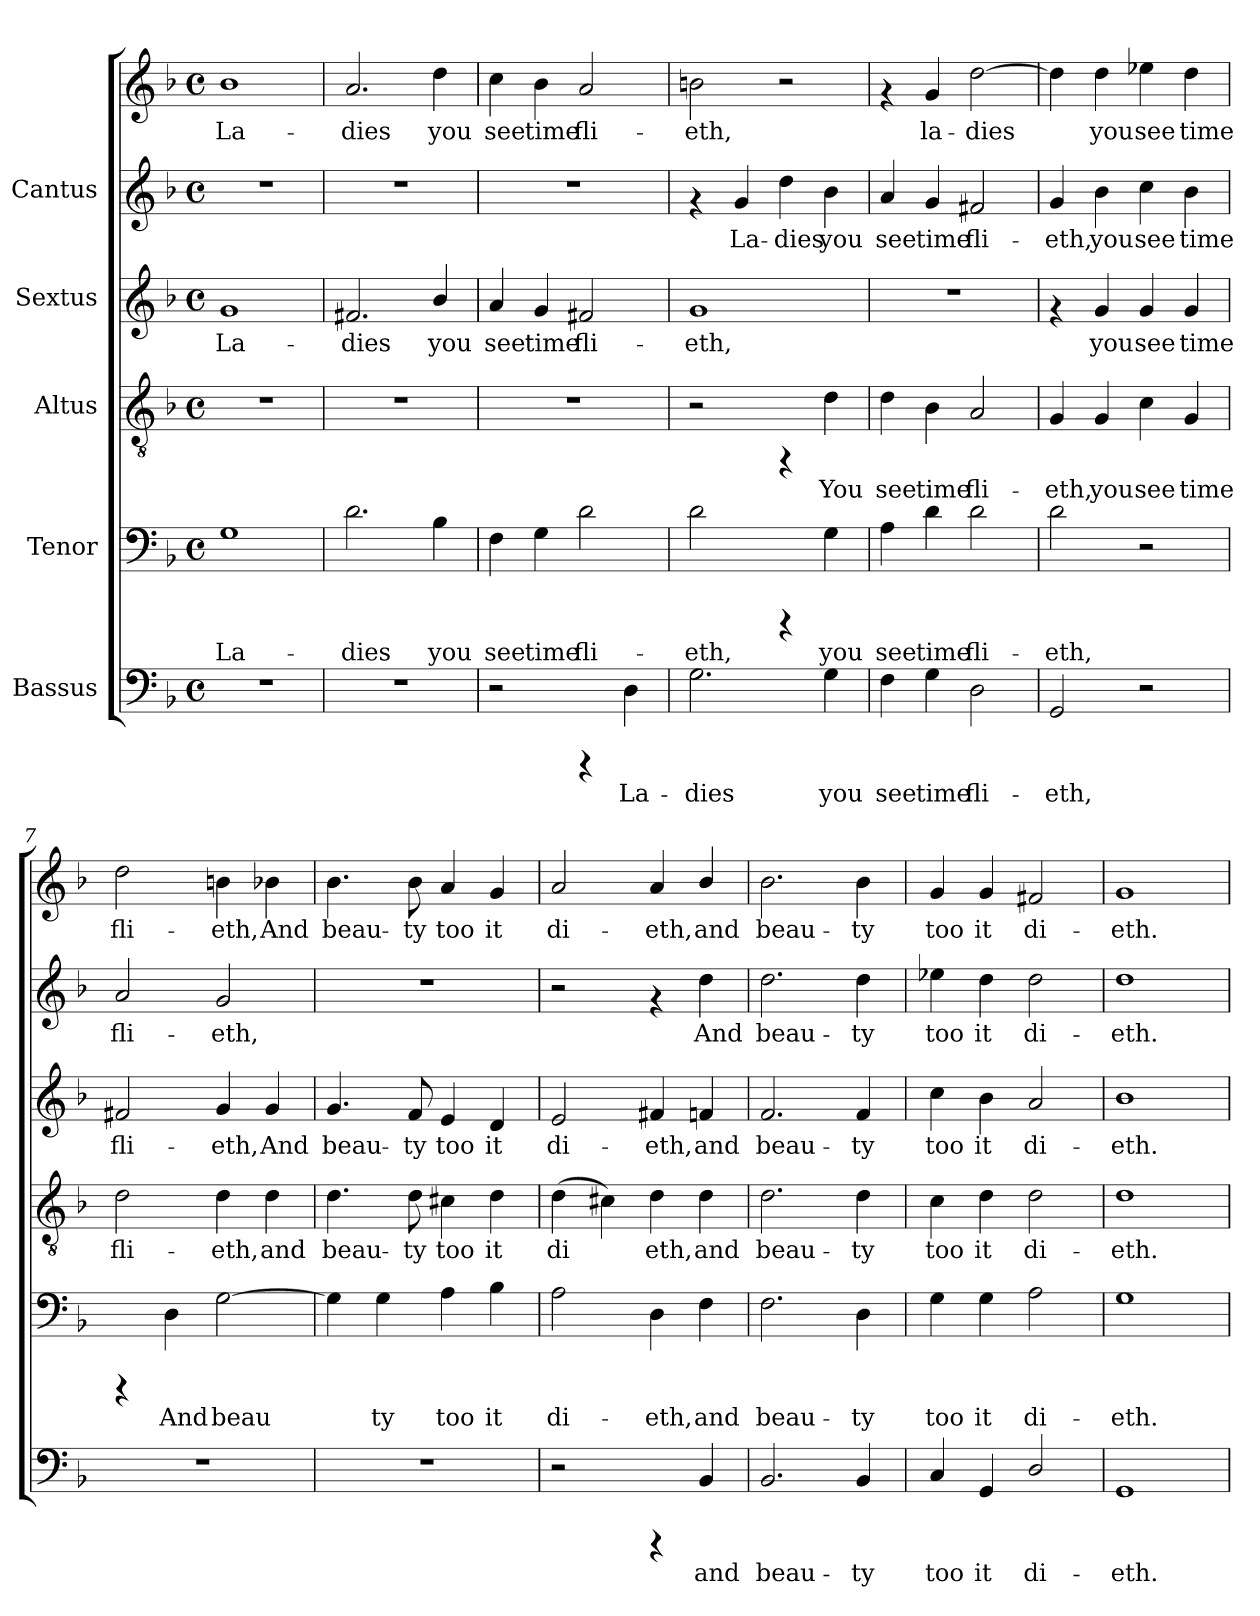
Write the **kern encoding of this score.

**kern	**text	**kern	**text	**kern	**text	**kern	**text	**kern	**text	**kern	**text
*part5	*part5	*part4	*part4	*part3	*part3	*part2	*part2	*part1	*part1	*part1	*part1
*staff6	*staff6	*staff5	*staff5	*staff4	*staff4	*staff3	*staff3	*staff2	*staff2	*staff1	*staff1
*I"Bassus	*	*I"Tenor	*	*I"Altus	*	*I"Sextus	*	*I"Cantus	*	*	*
!!LO:PB:g=z
*stria5	*	*stria5	*	*stria5	*	*stria5	*	*stria5	*	*stria5	*
*clefF4	*	*clefF4	*	*clefGv2	*	*clefG2	*	*clefG2	*	*clefG2	*
*k[b-]	*	*k[b-]	*	*k[b-]	*	*k[b-]	*	*k[b-]	*	*k[b-]	*
*F:	*	*F:	*	*F:	*	*F:	*	*F:	*	*F:	*
*M4/4	*	*M4/4	*	*M4/4	*	*M4/4	*	*M4/4	*	*M4/4	*
*met(c)	*	*met(c)	*	*met(c)	*	*met(c)	*	*met(c)	*	*met(c)	*
*MM144	*	*MM144	*	*MM144	*	*MM144	*	*MM144	*	*MM144	*
=1	=1	=1	=1	=1	=1	=1	=1	=1	=1	=1	=1
!	!	!	!LO:LY:b:cj	!	!	!	!LO:LY:b:cj	!	!	!	!LO:LY:b:cj
1r	.	1G	La-	1r	.	1g	La-	1r	.	1b-	La-
=2	=2	=2	=2	=2	=2	=2	=2	=2	=2	=2	=2
!	!	!	!LO:LY:b:cj	!	!	!	!LO:LY:b:cj	!	!	!	!LO:LY:b:cj
1r	.	2.d\	-dies	1r	.	2.f#X/	-dies	1r	.	2.a/	-dies
!	!	!	!LO:LY:b:cj	!	!	!	!LO:LY:b:cj	!	!	!	!LO:LY:b:cj
.	.	4B-\	you	.	.	4b-/	you	.	.	4dd\	you
=3	=3	=3	=3	=3	=3	=3	=3	=3	=3	=3	=3
!	!	!	!LO:LY:b:cj	!	!	!	!LO:LY:b:cj	!	!	!	!LO:LY:b:cj
2r	.	4F\	see	1r	.	4a/	see	1r	.	4cc\	see
!	!	!	!LO:LY:b:cj	!	!	!	!LO:LY:b:cj	!	!	!	!LO:LY:b:cj
.	.	4G\	time	.	.	4g/	time	.	.	4b-\	time
!	!	!	!LO:LY:b:cj	!	!	!	!LO:LY:b:cj	!	!	!	!LO:LY:b:cj
4rCCC	.	2d\	fli-	.	.	2f#X/	fli-	.	.	2a/	fli-
!	!LO:LY:b:cj	!	!	!	!	!	!	!	!	!	!
4D\	La-	.	.	.	.	.	.	.	.	.	.
=4	=4	=4	=4	=4	=4	=4	=4	=4	=4	=4	=4
!	!LO:LY:b:cj	!	!LO:LY:b:cj	!	!	!	!LO:LY:b:cj	!	!	!	!LO:LY:b:cj
2.G\	-dies	2d\	-eth,	2r	.	1g	-eth,	4rf	.	2bn\	-eth,
!	!	!	!	!	!	!	!	!	!LO:LY:b:cj	!	!
.	.	.	.	.	.	.	.	4g/	La-	.	.
!	!	!	!	!	!	!	!	!	!LO:LY:b:cj	!	!
.	.	4rCCC	.	4rFF	.	.	.	4dd\	-dies	2r	.
!	!LO:LY:b:cj	!	!LO:LY:b:cj	!	!LO:LY:b:cj	!	!	!	!LO:LY:b:cj	!	!
4G\	you	4G\	you	4d\	You	.	.	4b-\	you	.	.
=5	=5	=5	=5	=5	=5	=5	=5	=5	=5	=5	=5
!	!LO:LY:b:cj	!	!LO:LY:b:cj	!	!LO:LY:b:cj	!	!	!	!LO:LY:b:cj	!	!
4F\	see	4A\	see	4d\	see	1r	.	4a/	see	4rf	.
!	!LO:LY:b:cj	!	!LO:LY:b:cj	!	!LO:LY:b:cj	!	!	!	!LO:LY:b:cj	!	!LO:LY:b:cj
4G\	time	4d\	time	4B-\	time	.	.	4g/	time	4g/	la-
!	!LO:LY:b:cj	!	!LO:LY:b:cj	!	!LO:LY:b:cj	!	!	!	!LO:LY:b:cj	!	!LO:LY:b:cj
2D\	fli-	2d\	fli-	2A/	fli-	.	.	2f#X/	fli-	[>2dd\	-dies
!!LO:LB:g=z
=6	=6	=6	=6	=6	=6	=6	=6	=6	=6	=6	=6
!	!LO:LY:b:cj	!	!LO:LY:b:cj	!	!LO:LY:b:cj	!	!	!	!LO:LY:b:cj	!	!LO:LY:b:cj
2GG/	-eth,	2d\	-eth,	4G/	-eth,	4rf	.	4g/	eth,	4dd\]	-
!	!	!	!	!	!LO:LY:b:cj	!	!LO:LY:b:cj	!	!LO:LY:b:cj	!	!LO:LY:b:cj
.	.	.	.	4G/	you	4g/	you	4b-\	you	4dd\	you
!	!	!	!	!	!LO:LY:b:cj	!	!LO:LY:b:cj	!	!LO:LY:b:cj	!	!LO:LY:b:cj
2r	.	2r	.	4c\	see	4g/	see	4cc\	see	4ee-X\	see
!	!	!	!	!	!LO:LY:b:cj	!	!LO:LY:b:cj	!	!LO:LY:b:cj	!	!LO:LY:b:cj
.	.	.	.	4G/	time	4g/	time	4b-\	time	4dd\	time
=7	=7	=7	=7	=7	=7	=7	=7	=7	=7	=7	=7
!	!	!	!	!	!LO:LY:b:cj	!	!LO:LY:b:cj	!	!LO:LY:b:cj	!	!LO:LY:b:cj
1r	.	4rCCC	.	2d\	fli-	2f#X/	fli-	2a/	fli-	2dd\	fli-
!	!	!	!LO:LY:b:cj	!	!	!	!	!	!	!	!
.	.	4D\	And	.	.	.	.	.	.	.	.
!	!	!	!LO:LY:b:cj	!	!LO:LY:b:cj	!	!LO:LY:b:cj	!	!LO:LY:b:cj	!	!LO:LY:b:cj
.	.	[>2G\	beau-	4d\	-eth,	4g/	-eth,	2g/	-eth,	4bn\	-eth,
!	!	!	!	!	!LO:LY:b:cj	!	!LO:LY:b:cj	!	!	!	!LO:LY:b:cj
.	.	.	.	4d\	and	4g/	And	.	.	4b-X\	And
=8	=8	=8	=8	=8	=8	=8	=8	=8	=8	=8	=8
!	!	!	!LO:LY:b:cj	!	!LO:LY:b:cj	!	!LO:LY:b:cj	!	!	!	!LO:LY:b:cj
1r	.	4G\]	-	4.d\	beau-	4.g/	beau-	1r	.	4.b-\	beau-
!	!	!	!LO:LY:b:cj	!	!	!	!	!	!	!	!
.	.	4G\	ty	.	.	.	.	.	.	.	.
!	!	!	!	!	!LO:LY:b:cj	!	!LO:LY:b:cj	!	!	!	!LO:LY:b:cj
.	.	.	.	8d\	-ty	8f/	-ty	.	.	8b-\	-ty
!	!	!	!LO:LY:b:cj	!	!LO:LY:b:cj	!	!LO:LY:b:cj	!	!	!	!LO:LY:b:cj
.	.	4A\	too	4c#X\	too	4e/	too	.	.	4a/	too
!	!	!	!LO:LY:b:cj	!	!LO:LY:b:cj	!	!LO:LY:b:cj	!	!	!	!LO:LY:b:cj
.	.	4B-\	it	4d\	it	4d/	it	.	.	4g/	it
=9	=9	=9	=9	=9	=9	=9	=9	=9	=9	=9	=9
!	!	!	!LO:LY:b:cj	!	!LO:LY:b:cj	!	!LO:LY:b:cj	!	!	!	!LO:LY:b:cj
2r	.	2A\	di-	(>4d\	di-	2e/	di-	2r	.	2a/	di-
!	!	!	!	!	!LO:LY:b:cj	!	!	!	!	!	!
.	.	.	.	4c#X\)	-	.	.	.	.	.	.
!	!	!	!LO:LY:b:cj	!	!LO:LY:b:cj	!	!LO:LY:b:cj	!	!	!	!LO:LY:b:cj
4rCCC	.	4D\	-eth,	4d\	eth,	4f#X/	-eth,	4rf	.	4a/	-eth,
!	!LO:LY:b:cj	!	!LO:LY:b:cj	!	!LO:LY:b:cj	!	!LO:LY:b:cj	!	!LO:LY:b:cj	!	!LO:LY:b:cj
4BB-/	and	4F\	and	4d\	and	4fn/	and	4dd\	And	4b-/	and
=10	=10	=10	=10	=10	=10	=10	=10	=10	=10	=10	=10
!	!LO:LY:b:cj	!	!LO:LY:b:cj	!	!LO:LY:b:cj	!	!LO:LY:b:cj	!	!LO:LY:b:cj	!	!LO:LY:b:cj
2.BB-/	beau-	2.F\	beau-	2.d\	beau-	2.f/	beau-	2.dd\	beau-	2.b-\	beau-
!	!LO:LY:b:cj	!	!LO:LY:b:cj	!	!LO:LY:b:cj	!	!LO:LY:b:cj	!	!LO:LY:b:cj	!	!LO:LY:b:cj
4BB-/	-ty	4D\	-ty	4d\	-ty	4f/	-ty	4dd\	-ty	4b-\	-ty
!!LO:PB:g=z
=11	=11	=11	=11	=11	=11	=11	=11	=11	=11	=11	=11
!	!LO:LY:b:cj	!	!LO:LY:b:cj	!	!LO:LY:b:cj	!	!LO:LY:b:cj	!	!LO:LY:b:cj	!	!LO:LY:b:cj
4C/	too	4G\	too	4c\	too	4cc\	too	4ee-X\	-too	4g/	too
!	!LO:LY:b:cj	!	!LO:LY:b:cj	!	!LO:LY:b:cj	!	!LO:LY:b:cj	!	!LO:LY:b:cj	!	!LO:LY:b:cj
4GG/	it	4G\	it	4d\	it	4b-\	it	4dd\	it	4g/	it
!	!LO:LY:b:cj	!	!LO:LY:b:cj	!	!LO:LY:b:cj	!	!LO:LY:b:cj	!	!LO:LY:b:cj	!	!LO:LY:b:cj
2D/	di-	2A\	di-	2d\	di-	2a/	di-	2dd\	di-	2f#X/	di-
=12	=12	=12	=12	=12	=12	=12	=12	=12	=12	=12	=12
!	!LO:LY:b:cj	!	!LO:LY:b:cj	!	!LO:LY:b:cj	!	!LO:LY:b:cj	!	!LO:LY:b:cj	!	!LO:LY:b:cj
1GG	-eth.	1G	-eth.	1d	-eth.	1b-	-eth.	1dd	eth.	1g	-eth.
=	=	=	=	=	=	=	=	=	=	=	=
*-	*-	*-	*-	*-	*-	*-	*-	*-	*-	*-	*-
